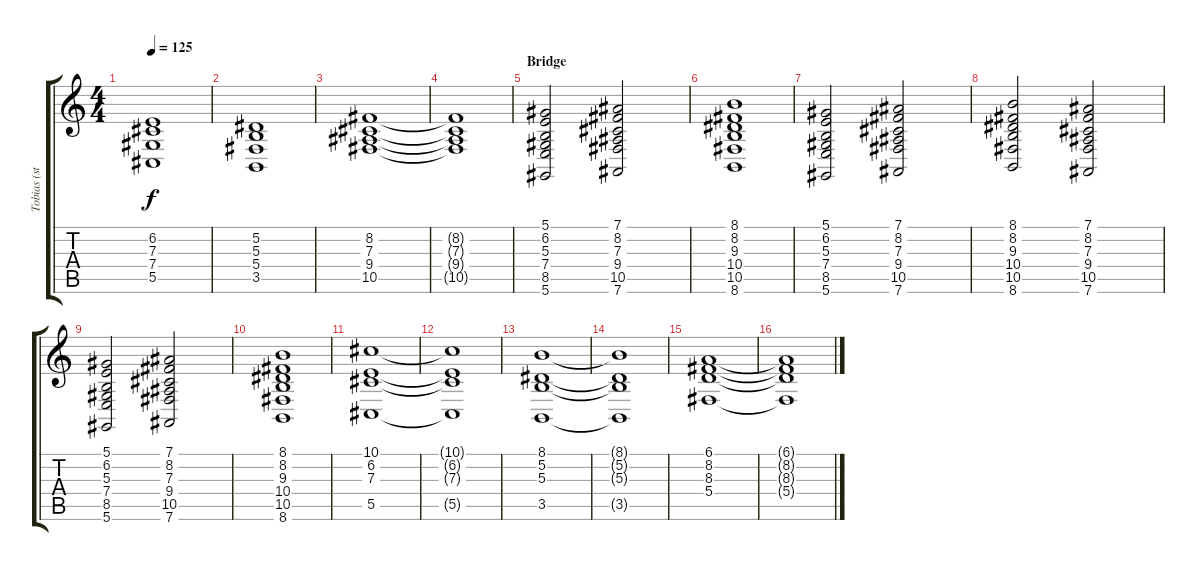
\track ("Tobias (strings)" "Tobias (st") {instrument stringensemble1}
\staff {score tabs}
\tuning (Eb4 Bb3 Gb3 Db3 Ab2 Eb2) {hide}
\ts (4 4)
\tempo 125
\clef g2
\ks c
(6.2 7.3 7.4 5.5).1{dy f} |
(5.2 5.3 5.4 3.5).1 |
(8.2 7.3 9.4 10.5).1 |
(8.2{t} 7.3{t} 9.4{t} 10.5{t}).1 |
\section ("" "Bridge")
(5.1 6.2 5.3 7.4 8.5 5.6).2 (7.1 8.2 7.3 9.4 10.5 7.6).2 |
(8.1 8.2 9.3 10.4 10.5 8.6).1 |
(5.1 6.2 5.3 7.4 8.5 5.6).2 (7.1 8.2 7.3 9.4 10.5 7.6).2 |
(8.1 8.2 9.3 10.4 10.5 8.6).2 (7.1 8.2 7.3 9.4 10.5 7.6).2 |
(5.1 6.2 5.3 7.4 8.5 5.6).2 (7.1 8.2 7.3 9.4 10.5 7.6).2 |
(8.1 8.2 9.3 10.4 10.5 8.6).1 |
(10.1 6.2 7.3 5.5).1 |
(10.1{t} 6.2{t} 7.3{t} 5.5{t}).1 |
(8.1 5.2 5.3 3.5).1 |
(8.1{t} 5.2{t} 5.3{t} 3.5{t}).1 |
(6.1 8.2 8.3 5.4).1 |
(6.1{t} 8.2{t} 8.3{t} 5.4{t}).1
